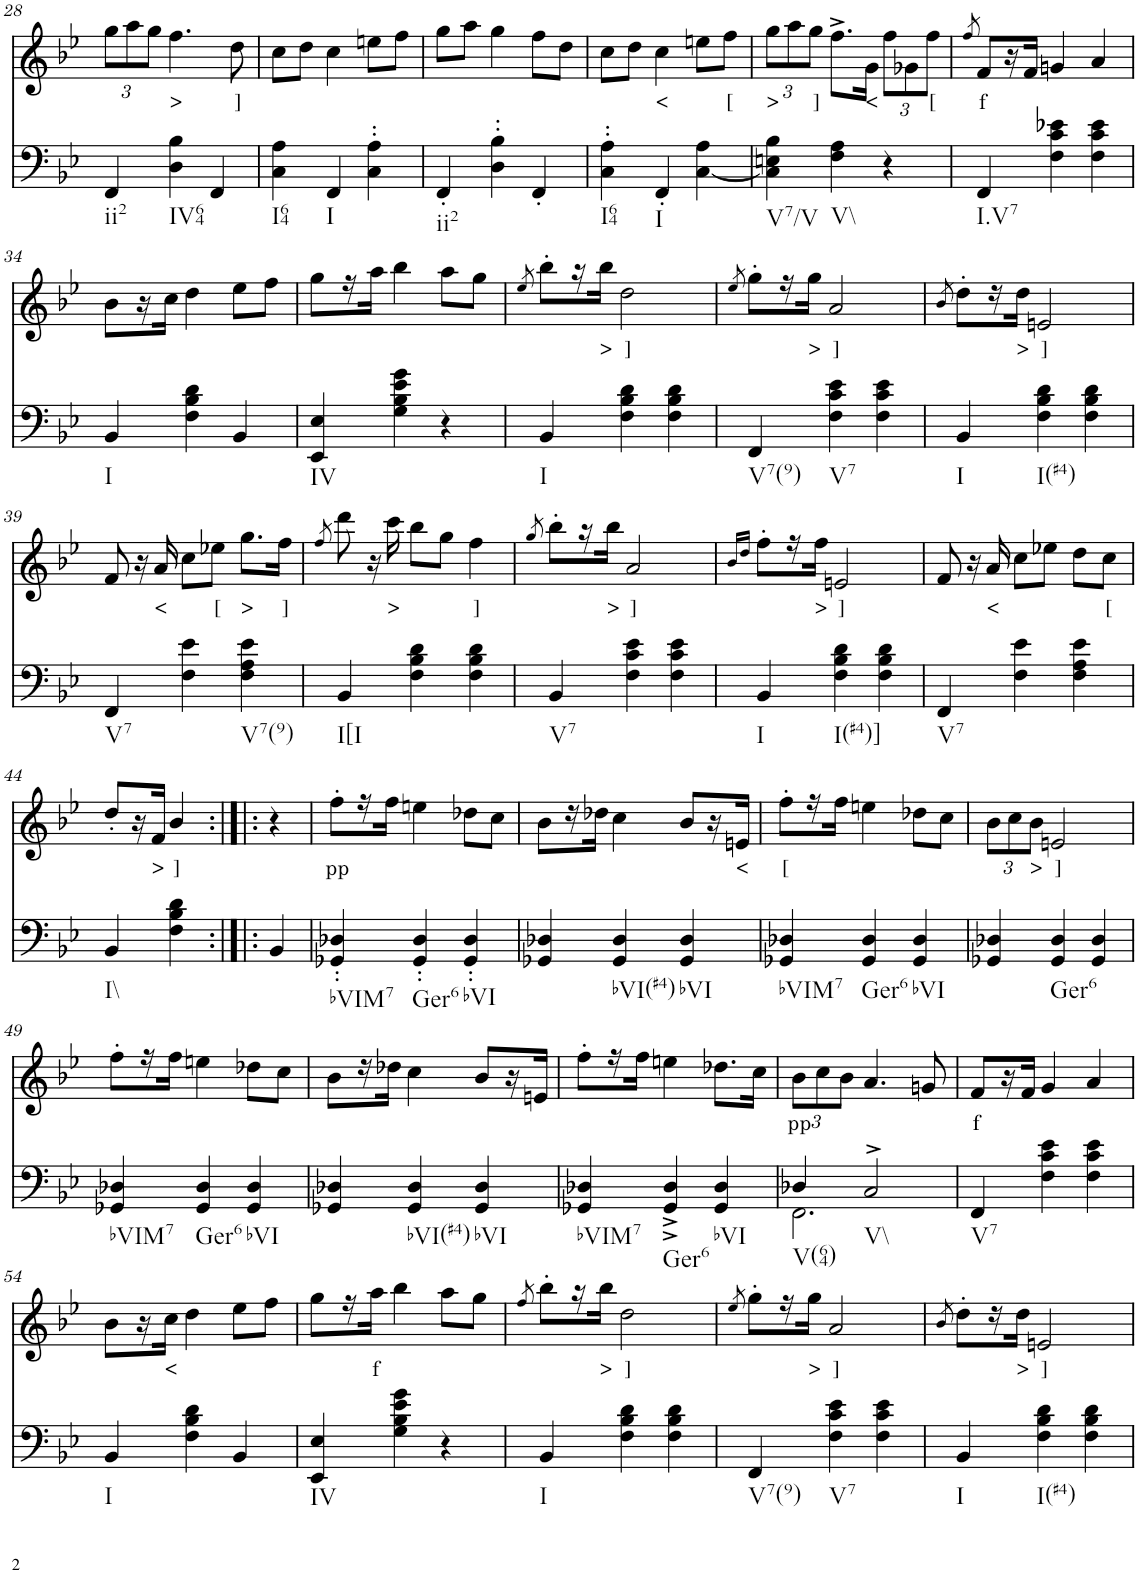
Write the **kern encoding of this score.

**kern	**kern	**text
*part2	*part1	*part1
*staff2	*staff1	*staff1
*I"piano	*I"piano	*
*I'Pno	*I'Pno	*
!!LO:PB:g=z
*clefF4	*clefG2	*
*k[b-e-]	*k[b-e-]	*
*B-:	*B-:	*
*M3/4	*M3/4	*
*	*Xbrackettup	*
=28	=28	=28
!LO:TX:b:t=ii2	!	!
4FF/	12gg\L	.
.	12aa\	.
.	12gg\J	.
!LO:TX:b:t=IV64	!	!
!	!	!LO:LY:b
4D\ 4B-\	4.ff\	>
4FF/	.	.
!	!	!LO:LY:b
.	8dd\	]
=29	=29	=29
!LO:TX:b:t=I64	!	!
4C\ 4A\	8cc\L	.
.	8dd\J	.
!LO:TX:b:t=I	!	!
4FF/	4cc\	.
4C\' 4A\'	8een\L	.
.	8ff\J	.
=30	=30	=30
!LO:TX:b:t=ii2	!	!
4FF'/	8gg\L	.
.	8aa\J	.
4D\' 4B-\'	4gg\	.
4FF'/	8ff\L	.
.	8dd\J	.
=31	=31	=31
!LO:TX:b:t=I64	!	!
4C\' 4A\'	8cc\L	.
.	8dd\J	.
!LO:TX:b:t=I	!	!
!	!	!LO:LY:b
4FF'/	4cc\	<
[4C\ 4A\	8een\L	.
!	!	!LO:LY:b
.	8ff\J	[
=32	=32	=32
!LO:TX:b:t=V7/V	!	!
!	!	!LO:LY:b
4C\] 4En\ 4B-\	12gg\L	>
.	12aa\	.
!	!	!LO:LY:b
.	12gg\J	]
!LO:TX:b:t=V\\	!	!
4F\ 4A\	8.ff^\L	.
!	!	!LO:LY:b
.	16g\Jk	<
4r	12ff\L	.
.	12g-X\	.
!	!	!LO:LY:b
.	12ff\J	[
=33	=33	=33
.	8qff/	.
!LO:TX:b:t=I.V7	!	!
!	!	!LO:LY:b
4FF/	8f/L	f
.	16r	.
.	16f/JJ	.
4F\ 4c\ 4e-X\	4gn/	.
4F\ 4c\ 4e-\	4a/	.
!!LO:LB:g=z
=34	=34	=34
!LO:TX:b:t=I	!	!
4BB-/	8b-\L	.
.	16r	.
.	16cc\JJ	.
4F\ 4B-\ 4d\	4dd\	.
4BB-/	8ee-\L	.
.	8ff\J	.
=35	=35	=35
!LO:TX:b:t=IV	!	!
4EE-/ 4E-/	8gg\L	.
.	16r	.
.	16aa\JJ	.
4G\ 4B-\ 4e-\ 4g\	4bb-\	.
4r	8aa\L	.
.	8gg\J	.
=36	=36	=36
.	8qee-/	.
!LO:TX:b:t=I	!	!
4BB-/	8bb-'\L	.
.	16r	.
!	!	!LO:LY:b
.	16bb-\JJ	>
!	!	!LO:LY:b
4F\ 4B-\ 4d\	2dd\	]
4F\ 4B-\ 4d\	.	.
=37	=37	=37
.	8qee-/	.
!LO:TX:b:t=V7(9)	!	!
4FF/	8gg'\L	.
.	16r	.
!	!	!LO:LY:b
.	16gg\JJ	>
!LO:TX:b:t=V7	!	!
!	!	!LO:LY:b
4F\ 4c\ 4e-\	2a/	]
4F\ 4c\ 4e-\	.	.
=38	=38	=38
.	8qb-/	.
!LO:TX:b:t=I	!	!
4BB-/	8dd'\L	.
.	16r	.
!	!	!LO:LY:b
.	16dd\JJ	>
!LO:TX:b:t=I(#4)	!	!
!	!	!LO:LY:b
4F\ 4B-\ 4d\	2en/	]
4F\ 4B-\ 4d\	.	.
!!LO:LB:g=z
=39	=39	=39
!LO:TX:b:t=V7	!	!
4FF/	8f/	.
.	16r	.
!	!	!LO:LY:b
.	16a/	<
4F\ 4e-\	8cc\L	.
!	!	!LO:LY:b
.	8ee-X\J	[
!LO:TX:b:t=V7(9)	!	!
!	!	!LO:LY:b
4F\ 4A\ 4e-\	8.gg\L	>
!	!	!LO:LY:b
.	16ff\Jk	]
=40	=40	=40
.	8qff/	.
!LO:TX:b:t=I[I	!	!
4BB-/	8ddd\	.
.	16r	.
!	!	!LO:LY:b
.	16ccc\	>
4F\ 4B-\ 4d\	8bb-\L	.
.	8gg\J	.
!	!	!LO:LY:b
4F\ 4B-\ 4d\	4ff\	]
=41	=41	=41
.	8qgg/	.
!LO:TX:b:t=V7	!	!
4BB-/	8bb-'\L	.
.	16r	.
!	!	!LO:LY:b
.	16bb-\JJ	>
!	!	!LO:LY:b
4F\ 4c\ 4e-\	2a/	]
4F\ 4c\ 4e-\	.	.
=42	=42	=42
.	16qb-/LL	.
.	16qdd/JJ	.
!LO:TX:b:t=I	!	!
4BB-/	8ff'\L	.
.	16r	.
!	!	!LO:LY:b
.	16ff\JJ	>
!LO:TX:b:t=I(#4)]	!	!
!	!	!LO:LY:b
4F\ 4B-\ 4d\	2en/	]
4F\ 4B-\ 4d\	.	.
=43	=43	=43
!LO:TX:b:t=V7	!	!
4FF/	8f/	.
.	16r	.
!	!	!LO:LY:b
.	16a/	<
4F\ 4e-\	8cc\L	.
.	8ee-X\J	.
4F\ 4A\ 4e-\	8dd\L	.
!	!	!LO:LY:b
.	8cc\J	[
!!LO:LB:g=z
=44	=44	=44
!LO:TX:b:t=I\\	!	!
4BB-/	8dd'/L	.
.	16r	.
!	!	!LO:LY:b
.	16f/JJ	>
!	!	!LO:LY:b
4F\ 4B-\ 4d\	4b-/	]
=44X2:|!|:	=44X2:|!|:	=44X2:|!|:
4BB-/	4r	.
=45	=45	=45
!LO:TX:b:t=bVIM7	!	!
!	!	!LO:LY:b
4GG-X/' 4D-X/'	8ff'\L	pp
.	16r	.
.	16ff\JJ	.
!LO:TX:b:t=Ger6	!	!
4GG-/' 4D-/'	4een\	.
!LO:TX:b:t=bVI	!	!
4GG-/' 4D-/'	8dd-X\L	.
.	8cc\J	.
=46	=46	=46
4GG-X/ 4D-X/	8b-\L	.
.	16r	.
.	16dd-X\JJ	.
!LO:TX:b:t=bVI(#4)	!	!
4GG-/ 4D-/	4cc\	.
!LO:TX:b:t=bVI	!	!
4GG-/ 4D-/	8b-/L	.
.	16r	.
!	!	!LO:LY:b
.	16en/JJ	<
=47	=47	=47
!LO:TX:b:t=bVIM7	!	!
!	!	!LO:LY:b
4GG-X/ 4D-X/	8ff'\L	[
.	16r	.
.	16ff\JJ	.
!LO:TX:b:t=Ger6	!	!
4GG-/ 4D-/	4een\	.
!LO:TX:b:t=bVI	!	!
4GG-/ 4D-/	8dd-X\L	.
.	8cc\J	.
=48	=48	=48
4GG-X/ 4D-X/	12b-\L	.
.	12cc\	.
!	!	!LO:LY:b
.	12b-\J	>
!LO:TX:b:t=Ger6	!	!
!	!	!LO:LY:b
4GG-/ 4D-/	2en/	]
4GG-/ 4D-/	.	.
!!LO:LB:g=z
=49	=49	=49
!LO:TX:b:t=bVIM7	!	!
4GG-X/ 4D-X/	8ff'\L	.
.	16r	.
.	16ff\JJ	.
!LO:TX:b:t=Ger6	!	!
4GG-/ 4D-/	4een\	.
!LO:TX:b:t=bVI	!	!
4GG-/ 4D-/	8dd-X\L	.
.	8cc\J	.
=50	=50	=50
4GG-X/ 4D-X/	8b-\L	.
.	16r	.
.	16dd-X\JJ	.
!LO:TX:b:t=bVI(#4)	!	!
4GG-/ 4D-/	4cc\	.
!LO:TX:b:t=bVI	!	!
4GG-/ 4D-/	8b-/L	.
.	16r	.
.	16en/JJ	.
=51	=51	=51
!LO:TX:b:t=bVIM7	!	!
4GG-X/ 4D-X/	8ff'\L	.
.	16r	.
.	16ff\JJ	.
!LO:TX:b:t=Ger6	!	!
4GG-/^ 4D-/^	4een\	.
!LO:TX:b:t=bVI	!	!
4GG-/ 4D-/	8.dd-X\L	.
.	16cc\Jk	.
=52	=52	=52
*^	*	*
!LO:TX:b:t=V(64)	!	!	!
!	!	!	!LO:LY:b
4D-X/	2.FF\	12b-\L	pp
.	.	12cc\	.
.	.	12b-\J	.
!LO:TX:b:t=V\\	!	!	!
2C^/	.	4.a/	.
.	.	8gn/	.
*v	*v	*	*
=53	=53	=53
!LO:TX:b:t=V7	!	!
!	!	!LO:LY:b
4FF/	8f/L	f
.	16r	.
.	16f/JJ	.
4F\ 4c\ 4e-\	4g/	.
4F\ 4c\ 4e-\	4a/	.
!!LO:LB:g=z
=54	=54	=54
!LO:TX:b:t=I	!	!
4BB-/	8b-\L	.
.	16r	.
!	!	!LO:LY:b
.	16cc\JJ	<
4F\ 4B-\ 4d\	4dd\	.
4BB-/	8ee-\L	.
.	8ff\J	.
=55	=55	=55
!LO:TX:b:t=IV	!	!
4EE-/ 4E-/	8gg\L	.
.	16r	.
!	!	!LO:LY:b
.	16aa\JJ	f
4G\ 4B-\ 4e-\ 4g\	4bb-\	.
4r	8aa\L	.
.	8gg\J	.
=56	=56	=56
.	8qff/	.
!LO:TX:b:t=I	!	!
4BB-/	8bb-'\L	.
.	16r	.
!	!	!LO:LY:b
.	16bb-\JJ	>
!	!	!LO:LY:b
4F\ 4B-\ 4d\	2dd\	]
4F\ 4B-\ 4d\	.	.
=57	=57	=57
.	8qee-/	.
!LO:TX:b:t=V7(9)	!	!
4FF/	8gg'\L	.
.	16r	.
!	!	!LO:LY:b
.	16gg\JJ	>
!LO:TX:b:t=V7	!	!
!	!	!LO:LY:b
4F\ 4c\ 4e-\	2a/	]
4F\ 4c\ 4e-\	.	.
=58	=58	=58
.	8qb-/	.
!LO:TX:b:t=I	!	!
4BB-/	8dd'\L	.
.	16r	.
!	!	!LO:LY:b
.	16dd\JJ	>
!LO:TX:b:t=I(#4)	!	!
!	!	!LO:LY:b
4F\ 4B-\ 4d\	2en/	]
4F\ 4B-\ 4d\	.	.
=	=	=
*-	*-	*-
